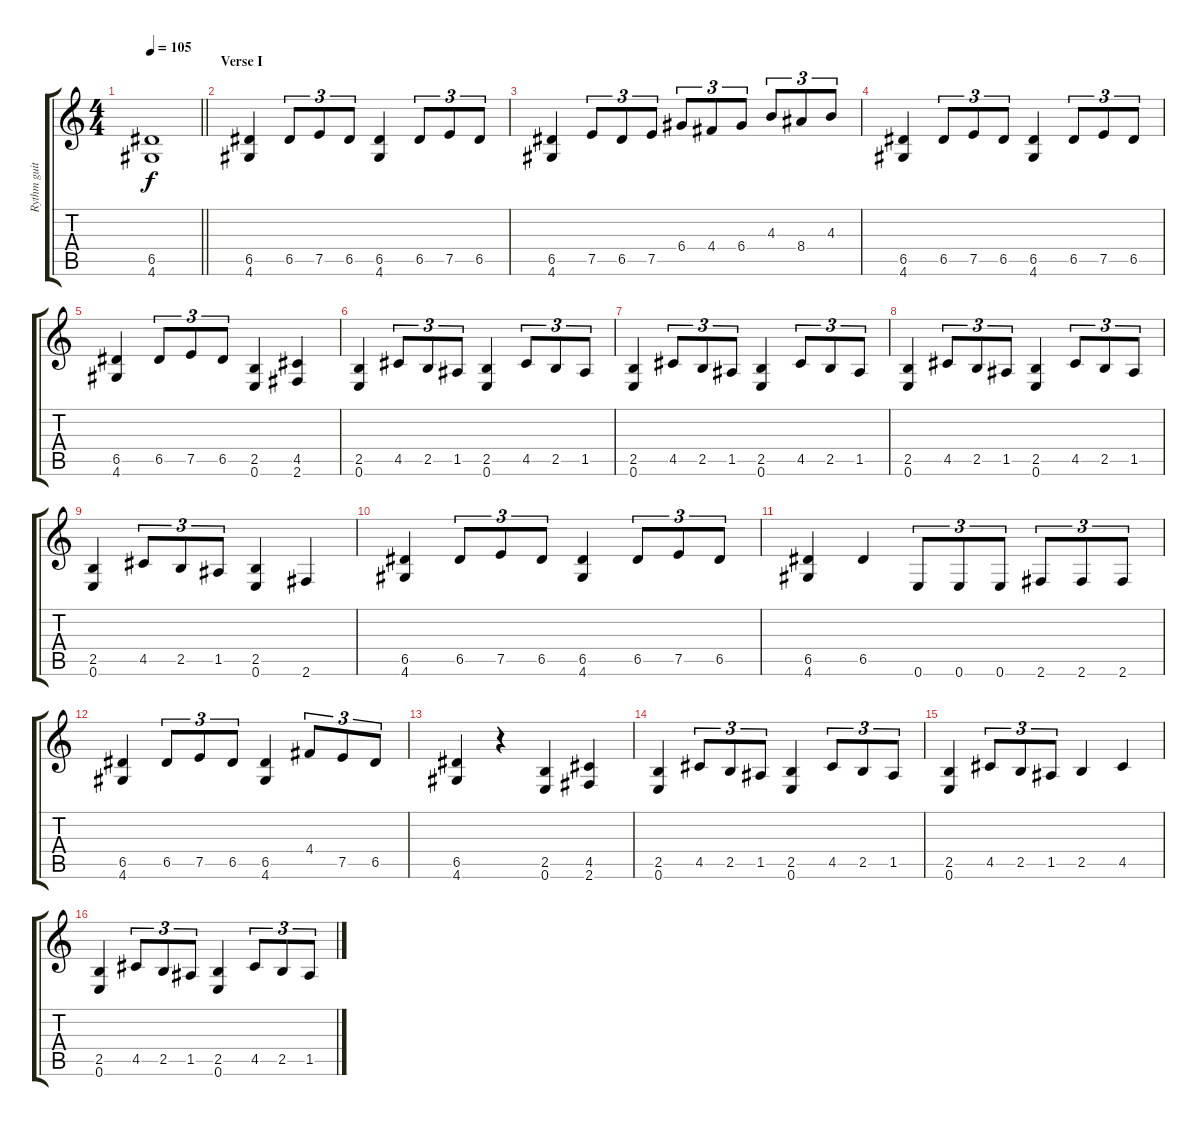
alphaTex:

\track ("Rythm guitar" "Rythm guit") {instrument distortionguitar}
\staff {score tabs}
\tuning (E4 B3 G3 D3 A2 E2) {hide}
\ts (4 4)
\tempo 105
\clef g2
\barLineRight lightlight
\ks c
(6.5 4.6).1{dy f} |
\section ("" "Verse I")
(6.5 4.6).4 6.5.8{tu (3 2)} 7.5.8{tu (3 2)} 6.5.8{tu (3 2)} (6.5 4.6).4 6.5.8{tu (3 2)} 7.5.8{tu (3 2)} 6.5.8{tu (3 2)} |
(6.5 4.6).4 7.5.8{tu (3 2)} 6.5.8{tu (3 2)} 7.5.8{tu (3 2)} 6.4.8{tu (3 2)} 4.4.8{tu (3 2)} 6.4.8{tu (3 2)} 4.3.8{tu (3 2)} 8.4.8{tu (3 2)} 4.3.8{tu (3 2)} |
(6.5 4.6).4 6.5.8{tu (3 2)} 7.5.8{tu (3 2)} 6.5.8{tu (3 2)} (6.5 4.6).4 6.5.8{tu (3 2)} 7.5.8{tu (3 2)} 6.5.8{tu (3 2)} |
(6.5 4.6).4 6.5.8{tu (3 2)} 7.5.8{tu (3 2)} 6.5.8{tu (3 2)} (2.5 0.6).4 (4.5 2.6).4 |
(2.5 0.6).4 4.5.8{tu (3 2)} 2.5.8{tu (3 2)} 1.5.8{tu (3 2)} (2.5 0.6).4 4.5.8{tu (3 2)} 2.5.8{tu (3 2)} 1.5.8{tu (3 2)} |
(2.5 0.6).4 4.5.8{tu (3 2)} 2.5.8{tu (3 2)} 1.5.8{tu (3 2)} (2.5 0.6).4 4.5.8{tu (3 2)} 2.5.8{tu (3 2)} 1.5.8{tu (3 2)} |
(2.5 0.6).4 4.5.8{tu (3 2)} 2.5.8{tu (3 2)} 1.5.8{tu (3 2)} (2.5 0.6).4 4.5.8{tu (3 2)} 2.5.8{tu (3 2)} 1.5.8{tu (3 2)} |
(2.5 0.6).4 4.5.8{tu (3 2)} 2.5.8{tu (3 2)} 1.5.8{tu (3 2)} (2.5 0.6).4 2.6.4 |
(6.5 4.6).4 6.5.8{tu (3 2)} 7.5.8{tu (3 2)} 6.5.8{tu (3 2)} (6.5 4.6).4 6.5.8{tu (3 2)} 7.5.8{tu (3 2)} 6.5.8{tu (3 2)} |
(6.5 4.6).4 6.5.4 0.6.8{tu (3 2)} 0.6.8{tu (3 2)} 0.6.8{tu (3 2)} 2.6.8{tu (3 2)} 2.6.8{tu (3 2)} 2.6.8{tu (3 2)} |
(6.5 4.6).4 6.5.8{tu (3 2)} 7.5.8{tu (3 2)} 6.5.8{tu (3 2)} (6.5 4.6).4 4.4.8{tu (3 2)} 7.5.8{tu (3 2)} 6.5.8{tu (3 2)} |
(6.5 4.6).4 r.4 (2.5 0.6).4 (4.5 2.6).4 |
(2.5 0.6).4 4.5.8{tu (3 2)} 2.5.8{tu (3 2)} 1.5.8{tu (3 2)} (2.5 0.6).4 4.5.8{tu (3 2)} 2.5.8{tu (3 2)} 1.5.8{tu (3 2)} |
(2.5 0.6).4 4.5.8{tu (3 2)} 2.5.8{tu (3 2)} 1.5.8{tu (3 2)} 2.5.4 4.5.4 |
(2.5 0.6).4 4.5.8{tu (3 2)} 2.5.8{tu (3 2)} 1.5.8{tu (3 2)} (2.5 0.6).4 4.5.8{tu (3 2)} 2.5.8{tu (3 2)} 1.5.8{tu (3 2)}
